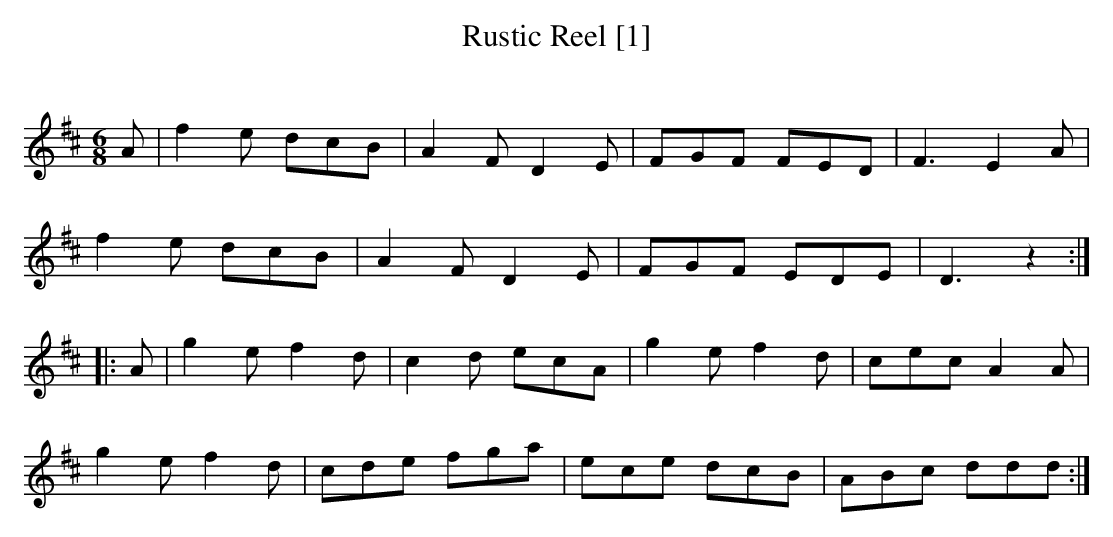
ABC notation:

X:1
T: Rustic Reel [1]
C:
M: 6/8
L: 1/8
K: D
A |\
f2e dcB | A2F D2E | FGF FED | F3 E2A |
f2e dcB | A2F D2E | FGF EDE | D3 z2 :|
|: A |\
g2e f2d | c2d ecA | g2e f2d | cec A2A |
g2e f2d | cde fga | ece dcB | ABc ddd :|
